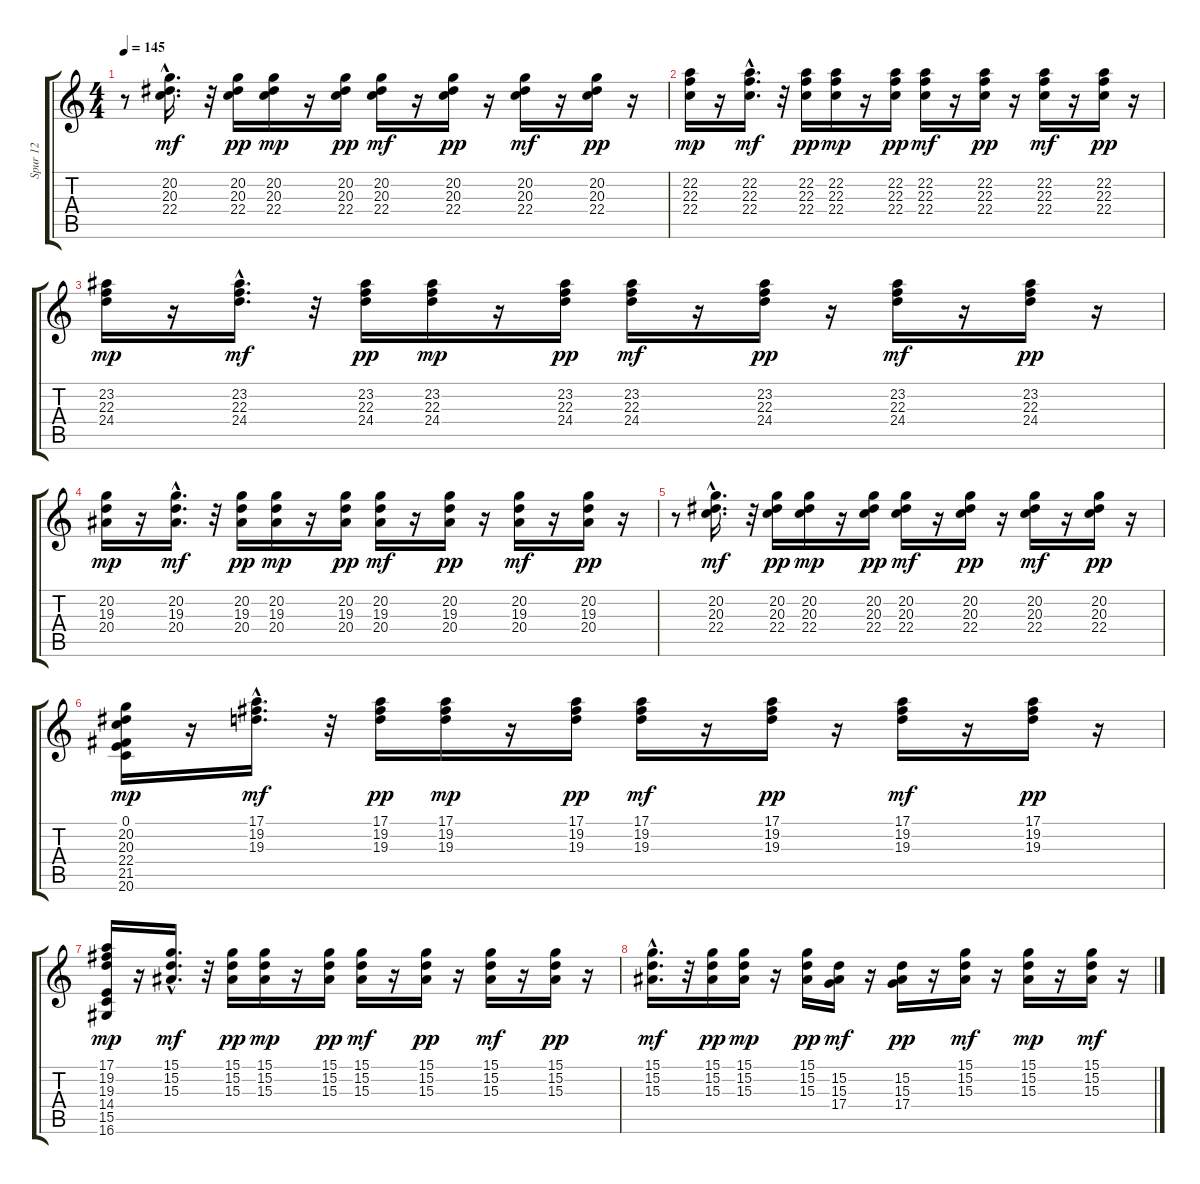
\track ("Spur 12" "Spur 12") {instrument percussiveorgan}
\staff {score tabs}
\tuning (E4 B3 G3 D3 A2 E2) {hide}
\ts (4 4)
\tempo 145
\clef g2
\ks c
r.8{dy mf} (20.2{hac} 20.3{hac} 22.4{hac}).16{d} r.32 (20.2 20.3 22.4).16{dy pp balance 4} (20.2 20.3 22.4).16{dy mp balance 12} r.16 (20.2 20.3 22.4).16{dy pp balance 4} (20.2 20.3 22.4).16{dy mf balance 12} r.16 (20.2 20.3 22.4).16{dy pp balance 4} r.16 (20.2 20.3 22.4).16{dy mf balance 12} r.16 (20.2 20.3 22.4).16{dy pp balance 4} r.16 |
(22.2 22.3 22.4).16{dy mp balance 12} r.16 (22.2{hac} 22.3{hac} 22.4{hac}).16{d dy mf} r.32 (22.2 22.3 22.4).16{dy pp balance 4} (22.2 22.3 22.4).16{dy mp balance 12} r.16 (22.2 22.3 22.4).16{dy pp balance 4} (22.2 22.3 22.4).16{dy mf balance 12} r.16 (22.2 22.3 22.4).16{dy pp balance 4} r.16 (22.2 22.3 22.4).16{dy mf balance 12} r.16 (22.2 22.3 22.4).16{dy pp balance 4} r.16 |
(23.2 22.3 24.4).16{dy mp balance 12} r.16 (23.2{hac} 22.3{hac} 24.4{hac}).16{d dy mf} r.32 (23.2 22.3 24.4).16{dy pp balance 4} (23.2 22.3 24.4).16{dy mp balance 12} r.16 (23.2 22.3 24.4).16{dy pp balance 4} (23.2 22.3 24.4).16{dy mf balance 12} r.16 (23.2 22.3 24.4).16{dy pp balance 4} r.16 (23.2 22.3 24.4).16{dy mf balance 12} r.16 (23.2 22.3 24.4).16{dy pp balance 4} r.16 |
(20.2 19.3 20.4).16{dy mp balance 12} r.16 (20.2{hac} 19.3{hac} 20.4{hac}).16{d dy mf} r.32 (20.2 19.3 20.4).16{dy pp balance 4} (20.2 19.3 20.4).16{dy mp balance 12} r.16 (20.2 19.3 20.4).16{dy pp balance 4} (20.2 19.3 20.4).16{dy mf balance 12} r.16 (20.2 19.3 20.4).16{dy pp balance 4} r.16 (20.2 19.3 20.4).16{dy mf balance 12} r.16 (20.2 19.3 20.4).16{dy pp balance 4} r.16 |
r.8 (20.2{hac} 20.3{hac} 22.4{hac}).16{d dy mf balance 12} r.32 (20.2 20.3 22.4).16{dy pp balance 4} (20.2 20.3 22.4).16{dy mp balance 12} r.16 (20.2 20.3 22.4).16{dy pp balance 4} (20.2 20.3 22.4).16{dy mf balance 12} r.16 (20.2 20.3 22.4).16{dy pp balance 4} r.16 (20.2 20.3 22.4).16{dy mf balance 12} r.16 (20.2 20.3 22.4).16{dy pp balance 4} r.16 |
(0.1 20.2 20.3 22.4 21.5 20.6).16{dy mp balance 12} r.16 (17.1{hac} 19.2{hac} 19.3{hac}).16{d dy mf} r.32 (17.1 19.2 19.3).16{dy pp balance 4} (17.1 19.2 19.3).16{dy mp balance 12} r.16 (17.1 19.2 19.3).16{dy pp balance 4} (17.1 19.2 19.3).16{dy mf balance 12} r.16 (17.1 19.2 19.3).16{dy pp balance 4} r.16 (17.1 19.2 19.3).16{dy mf balance 12} r.16 (17.1 19.2 19.3).16{dy pp balance 4} r.16 |
(17.1 19.2 19.3 14.4 15.5 16.6).16{dy mp balance 12} r.16 (15.1{hac} 15.2{hac} 15.3{hac}).16{d dy mf} r.32 (15.1 15.2 15.3).16{dy pp balance 4} (15.1 15.2 15.3).16{dy mp balance 12} r.16 (15.1 15.2 15.3).16{dy pp balance 4} (15.1 15.2 15.3).16{dy mf balance 12} r.16 (15.1 15.2 15.3).16{dy pp balance 4} r.16 (15.1 15.2 15.3).16{dy mf balance 12} r.16 (15.1 15.2 15.3).16{dy pp balance 4} r.16 |
(15.1{hac} 15.2{hac} 15.3{hac}).16{d dy mf balance 12} r.32 (15.1 15.2 15.3).16{dy pp balance 4} (15.1 15.2 15.3).16{dy mp balance 12} r.16 (15.1 15.2 15.3).16{dy pp balance 4} (15.2 15.3 17.4).16{dy mf balance 12} r.16 (15.2 15.3 17.4).16{dy pp balance 4} r.16 (15.1 15.2 15.3).16{dy mf balance 12} r.16 (15.1 15.2 15.3).16{dy mp balance 4} r.16 (15.1 15.2 15.3).16{dy mf balance 12} r.16
